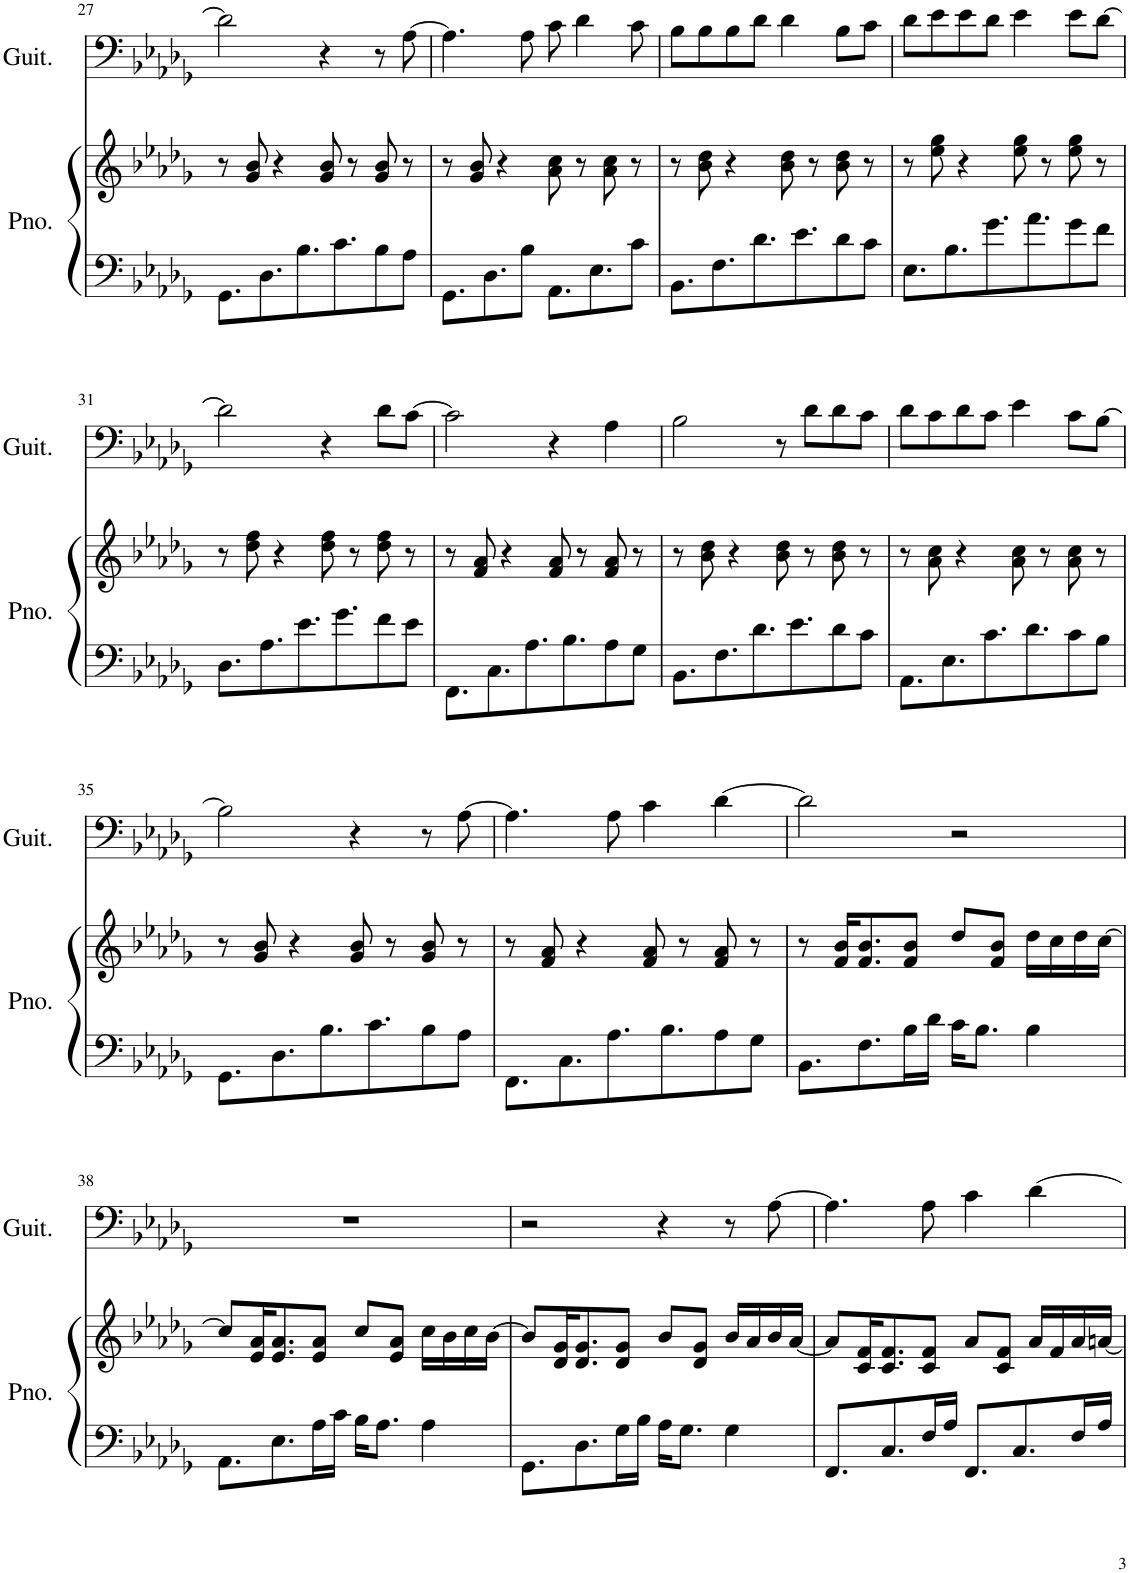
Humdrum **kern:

**kern	**kern	**kern
*part2	*part2	*part1
*staff3	*staff2	*staff1
*I"Piano	*	*I"Acoustic Guitar
*I'Pno.	*	*I'Guit.
!!LO:PB:g=z
*clefF4	*clefG2	*clefF4
*k[b-e-a-d-g-]	*k[b-e-a-d-g-]	*k[b-e-a-d-g-]
*M4/4	*M4/4	*M4/4
=27	=27	=27
8.GG-\L	8r	2d-\]
.	8g-/ 8b-/	.
8.D-\	.	.
.	4r	.
8.B-\	.	.
.	8g-/ 8b-/	4r
8.c\	.	.
.	8r	.
8B-\	8g-/ 8b-/	8r
8A-\J	8r	[8A-\
=28	=28	=28
8.GG-\L	8r	4.A-\]
.	8g-/ 8b-/	.
8.D-\	.	.
.	4r	.
8B-\J	.	8A-\
8.AA-\L	8a-\ 8cc\	8c\
.	8r	4d-\
8.E-\	.	.
.	8a-\ 8cc\	.
8c\J	8r	8c\
=29	=29	=29
8.BB-\L	8r	8B-\L
.	8b-\ 8dd-\	8B-\
8.F\	.	.
.	4r	8B-\
8.d-\	.	8d-\J
.	8b-\ 8dd-\	4d-\
8.e-\	.	.
.	8r	.
8d-\	8b-\ 8dd-\	8B-\L
8c\J	8r	8c\J
=30	=30	=30
8.E-\L	8r	8d-\L
.	8ee-\ 8gg-\	8e-\
8.B-\	.	.
.	4r	8e-\
8.g-\	.	8d-\J
.	8ee-\ 8gg-\	4e-\
8.a-\	.	.
.	8r	.
8g-\	8ee-\ 8gg-\	8e-\L
8f\J	8r	[8d-\J
!!LO:LB:g=z
=31	=31	=31
8.D-\L	8r	2d-\]
.	8dd-\ 8ff\	.
8.A-\	.	.
.	4r	.
8.e-\	.	.
.	8dd-\ 8ff\	4r
8.g-\	.	.
.	8r	.
8f\	8dd-\ 8ff\	8d-\L
8e-\J	8r	[8c\J
=32	=32	=32
8.FF\L	8r	2c\]
.	8f/ 8a-/	.
8.C\	.	.
.	4r	.
8.A-\	.	.
.	8f/ 8a-/	4r
8.B-\	.	.
.	8r	.
8A-\	8f/ 8a-/	4A-\
8G-\J	8r	.
=33	=33	=33
8.BB-\L	8r	2B-\
.	8b-\ 8dd-\	.
8.F\	.	.
.	4r	.
8.d-\	.	.
.	8b-\ 8dd-\	8r
8.e-\	.	.
.	8r	8d-\L
8d-\	8b-\ 8dd-\	8d-\
8c\J	8r	8c\J
=34	=34	=34
8.AA-\L	8r	8d-\L
.	8a-\ 8cc\	8c\
8.E-\	.	.
.	4r	8d-\
8.c\	.	8c\J
.	8a-\ 8cc\	4e-\
8.d-\	.	.
.	8r	.
8c\	8a-\ 8cc\	8c\L
8B-\J	8r	[8B-\J
!!LO:LB:g=z
=35	=35	=35
8.GG-\L	8r	2B-\]
.	8g-/ 8b-/	.
8.D-\	.	.
.	4r	.
8.B-\	.	.
.	8g-/ 8b-/	4r
8.c\	.	.
.	8r	.
8B-\	8g-/ 8b-/	8r
8A-\J	8r	[8A-\
=36	=36	=36
8.FF\L	8r	4.A-\]
.	8f/ 8a-/	.
8.C\	.	.
.	4r	.
8.A-\	.	8A-\
.	8f/ 8a-/	4c\
8.B-\	.	.
.	8r	.
8A-\	8f/ 8a-/	[4d-\
8G-\J	8r	.
=37	=37	=37
8.BB-\L	8r	2d-\]
.	16f/ 16b-/KL	.
8.F\	8.f/ 8.b-/	.
16B-\L	8f/ 8b-/J	.
16d-\JJ	.	.
16c\KL	8dd-/L	2r
8.B-\J	.	.
.	8f/ 8b-/J	.
4B-\	16dd-\LL	.
.	16cc\	.
.	16dd-\	.
.	[16cc\JJ	.
!!LO:LB:g=z
=38	=38	=38
8.AA-\L	8cc/L]	1r
.	16e-/ 16a-/K	.
8.E-\	8.e-/ 8.a-/	.
16A-\L	8e-/ 8a-/J	.
16c\JJ	.	.
16B-\KL	8cc/L	.
8.A-\J	.	.
.	8e-/ 8a-/J	.
4A-\	16cc\LL	.
.	16b-\	.
.	16cc\	.
.	[16b-\JJ	.
=39	=39	=39
8.GG-\L	8b-/L]	2r
.	16d-/ 16g-/K	.
8.D-\	8.d-/ 8.g-/	.
16G-\L	8d-/ 8g-/J	.
16B-\JJ	.	.
16A-\KL	8b-/L	4r
8.G-\J	.	.
.	8d-/ 8g-/J	.
4G-\	16b-/LL	8r
.	16a-/	.
.	16b-/	[8A-\
.	[16a-/JJ	.
=40	=40	=40
8.FF/L	8a-/L]	4.A-\]
.	16c/ 16f/K	.
8.C/	8.c/ 8.f/	.
16F/L	8c/ 8f/J	8A-\
16A-/JJ	.	.
8.FF/L	8a-/L	4c\
.	8c/ 8f/J	.
8.C/	.	.
.	16a-/LL	[4d-\
.	16f/	.
16F/L	16a-/	.
16A-/JJ	[16an/JJ	.
=	=	=
*-	*-	*-
